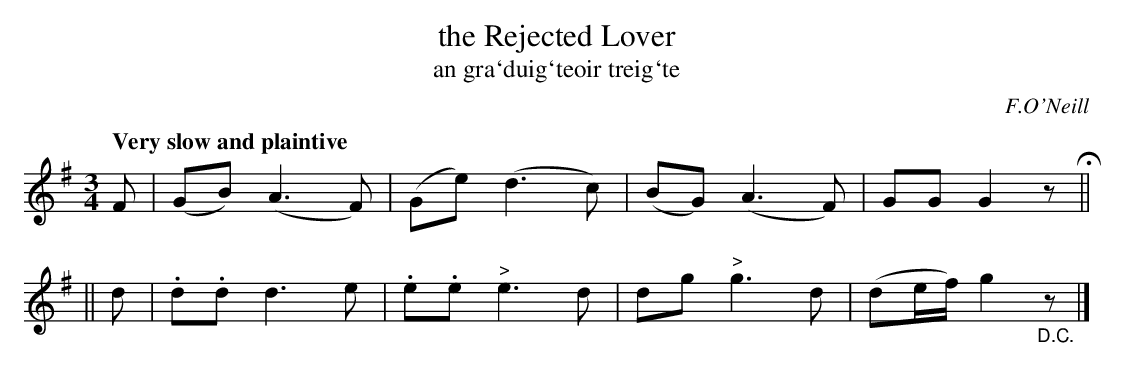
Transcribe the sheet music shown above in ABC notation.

X:1
T: the Rejected Lover
T: an gra\`duig\`teoir treig\`te
M: 3/4
L: 1/8
Q: "Very slow and plaintive"
O: F.O'Neill
K: G
F | (GB) (A3 F) | (Ge) (d3 c) | (BG) (A3 F) | GG G2 z H||
|| d | .d.d d3 e | .e.e "^>"e3 d | dg "^>"g3 d | (de/f/) g2 "_D.C."z |]
